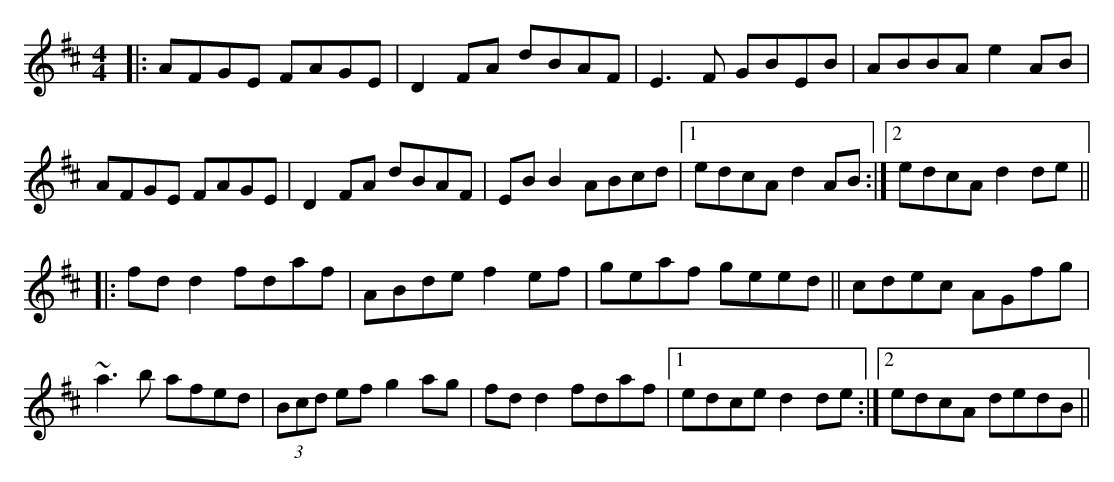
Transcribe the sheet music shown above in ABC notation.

X:1
M:4/4
K:D
|:AFGE FAGE|D2 FA dBAF|E3 F GBEB|ABBA e2 AB|
AFGE FAGE|D2 FA dBAF|EB B2 ABcd|1 edcA d2 AB:|2 edcA d2 de||
|:fd d2 fdaf|ABde f2 ef|geaf geed||cdec AGfg|
~a3 b afed|(3Bcd ef g2 ag|fd d2 fdaf|1 edce d2 de:|2 edcA dedB||
